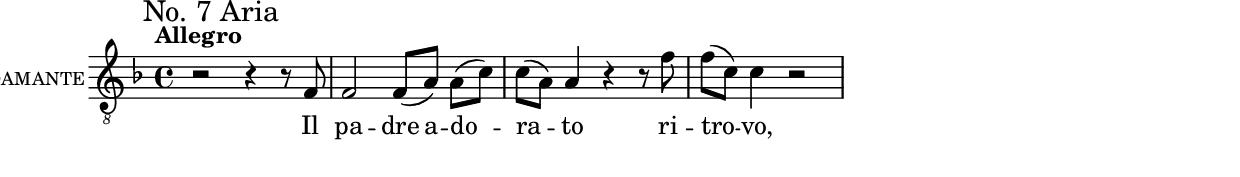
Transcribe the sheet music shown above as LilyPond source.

\version "2.18.2"

\include "lilypond-book-preamble.ly"

\paper {
  % #(set-paper-size "a4")
  top-margin = 10
}

\header {
  % title = "Idomeneo"
  % composer = "W. A. Mozart"
  % opus = "KV. 366"
}

\new Staff \with {
  vocalName = \markup \smallCaps Idamante
}
\relative c {
  \mark \markup "No. 7 Aria"
  \clef "treble_8"
  \key f \major
  \time 4/4
  \tempo "Allegro"
  \autoBeamOff
  \set Score.currentBarNumber = #1
  \set melismaBusyProperties = #'()
  \bar ""
  r2 r4 r8 f | f2 f8([ a)] a8([ c)] |
  c8([ a)] a4 r r8 f' | f8([ c)] c4 r2
}
\addlyrics {
  Il | pa -- dre a -- do -- _ | ra -- _ to ri -- | tro -- _ vo,
}